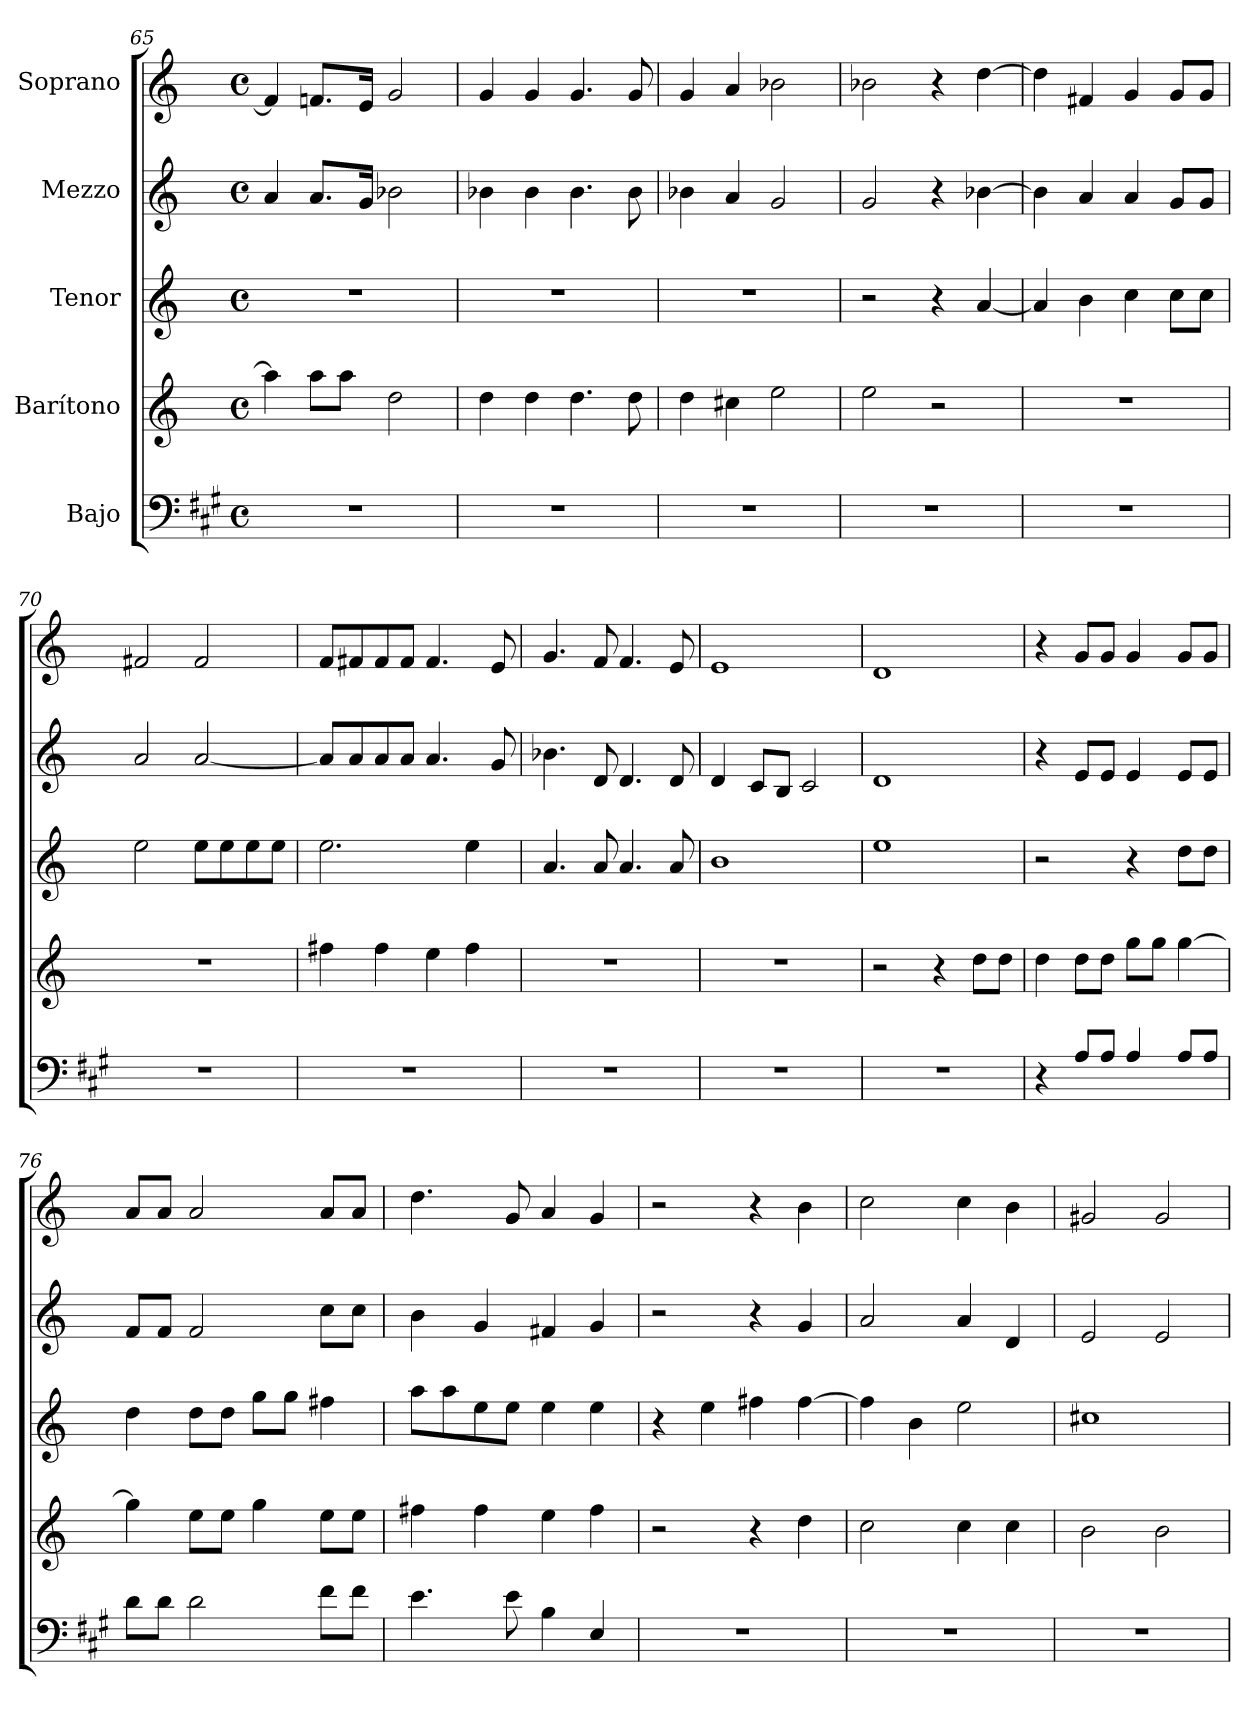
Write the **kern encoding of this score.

**kern	**kern	**kern	**kern	**kern
*part5	*part4	*part3	*part2	*part1
*staff5	*staff4	*staff3	*staff2	*staff1
*I"Bajo	*I"Barítono	*I"Tenor	*I"Mezzo	*I"Soprano
*clefF4	*clefG2	*clefG2	*clefG2	*clefG2
*ITrd5c9	*ITrd4c7	*ITrd1c2	*	*
*k[]	*k[b-]	*k[b-e-]	*k[]	*k[]
*M4/4	*M4/4	*M4/4	*M4/4	*M4/4
*met(c)	*met(c)	*met(c)	*met(c)	*met(c)
=65	=65	=65	=65	=65
1r	4dd\]	1r	4a/	4f#/]
.	8dd\L	.	8.a/L	8.fn/L
.	8dd\J	.	.	.
.	.	.	16g/Jk	16e/Jk
.	2g\	.	2b-X\	2g/
=66	=66	=66	=66	=66
1r	4g\	1r	4b-X\	4g/
.	4g\	.	4b-\	4g/
.	4.g\	.	4.b-\	4.g/
.	8g\	.	8b-\	8g/
=67	=67	=67	=67	=67
1r	4g\	1r	4b-X\	4g/
.	4f#X\	.	4a/	4a/
.	2a\	.	2g/	2b-X\
=68	=68	=68	=68	=68
1r	2a\	2r	2g/	2b-X\
.	2r	4r	4r	4r
.	.	[4g/	[4b-X\	[4dd\
!!LO:PB:g=z
=69	=69	=69	=69	=69
1r	1r	4g/]	4b-\]	4dd\]
.	.	4a\	4a/	4f#X/
.	.	4b-\	4a/	4g/
.	.	8b-\L	8g/L	8g/L
.	.	8b-\J	8g/J	8g/J
=70	=70	=70	=70	=70
1r	1r	2dd\	2a/	2f#X/
.	.	8dd\L	[2a/	2f#/
.	.	8dd\	.	.
.	.	8dd\	.	.
.	.	8dd\J	.	.
=71	=71	=71	=71	=71
1r	4bn\	2.dd\	8a/L]	8f/L
.	.	.	8a/	8f#X/
.	4b\	.	8a/	8f#/
.	.	.	8a/J	8f#/J
.	4a\	.	4.a/	4.f#/
.	4b\	4dd\	.	.
.	.	.	8g/	8e/
=72	=72	=72	=72	=72
1r	1r	4.g/	4.b-X\	4.g/
.	.	8g/	8d/	8f/
.	.	4.g/	4.d/	4.f/
.	.	8g/	8d/	8e/
=73	=73	=73	=73	=73
1r	1r	1a	4d/	1e
.	.	.	8c/L	.
.	.	.	8B/J	.
.	.	.	2c/	.
=74	=74	=74	=74	=74
1r	2r	1dd	1d	1d
.	4r	.	.	.
.	8g\L	.	.	.
.	8g\J	.	.	.
=75	=75	=75	=75	=75
4r	4g\	2r	4r	4r
8C/L	8g\L	.	8e/L	8g/L
8C/J	8g\J	.	8e/J	8g/J
4C/	8cc\L	4r	4e/	4g/
.	8cc\J	.	.	.
8C/L	[4cc\	8cc\L	8e/L	8g/L
8C/J	.	8cc\J	8e/J	8g/J
!!LO:LB:g=z
=76	=76	=76	=76	=76
8F\L	4cc\]	4cc\	8f/L	8a/L
8F\J	.	.	8f/J	8a/J
2F\	8a\L	8cc\L	2f/	2a/
.	8a\J	8cc\J	.	.
.	4cc\	8ff\L	.	.
.	.	8ff\J	.	.
8A\L	8a\L	4een\	8cc\L	8a/L
8A\J	8a\J	.	8cc\J	8a/J
=77	=77	=77	=77	=77
4.G\	4bn\	8gg\L	4b\	4.dd\
.	.	8gg\	.	.
.	4b\	8dd\	4g/	.
8G\	.	8dd\J	.	8g/
4D\	4a\	4dd\	4f#X/	4a/
4GG/	4b\	4dd\	4g/	4g/
=78	=78	=78	=78	=78
1r	2r	4r	2r	2r
.	.	4dd\	.	.
.	4r	4een\	4r	4r
.	4g\	[4ee\	4g/	4b\
=79	=79	=79	=79	=79
1r	2f\	4ee\]	2a/	2cc\
.	.	4a\	.	.
.	4f\	2dd\	4a/	4cc\
.	4f\	.	4d/	4b\
=80	=80	=80	=80	=80
1r	2e\	1bn	2e/	2g#X/
.	2e\	.	2e/	2g#/
=	=	=	=	=
*-	*-	*-	*-	*-
